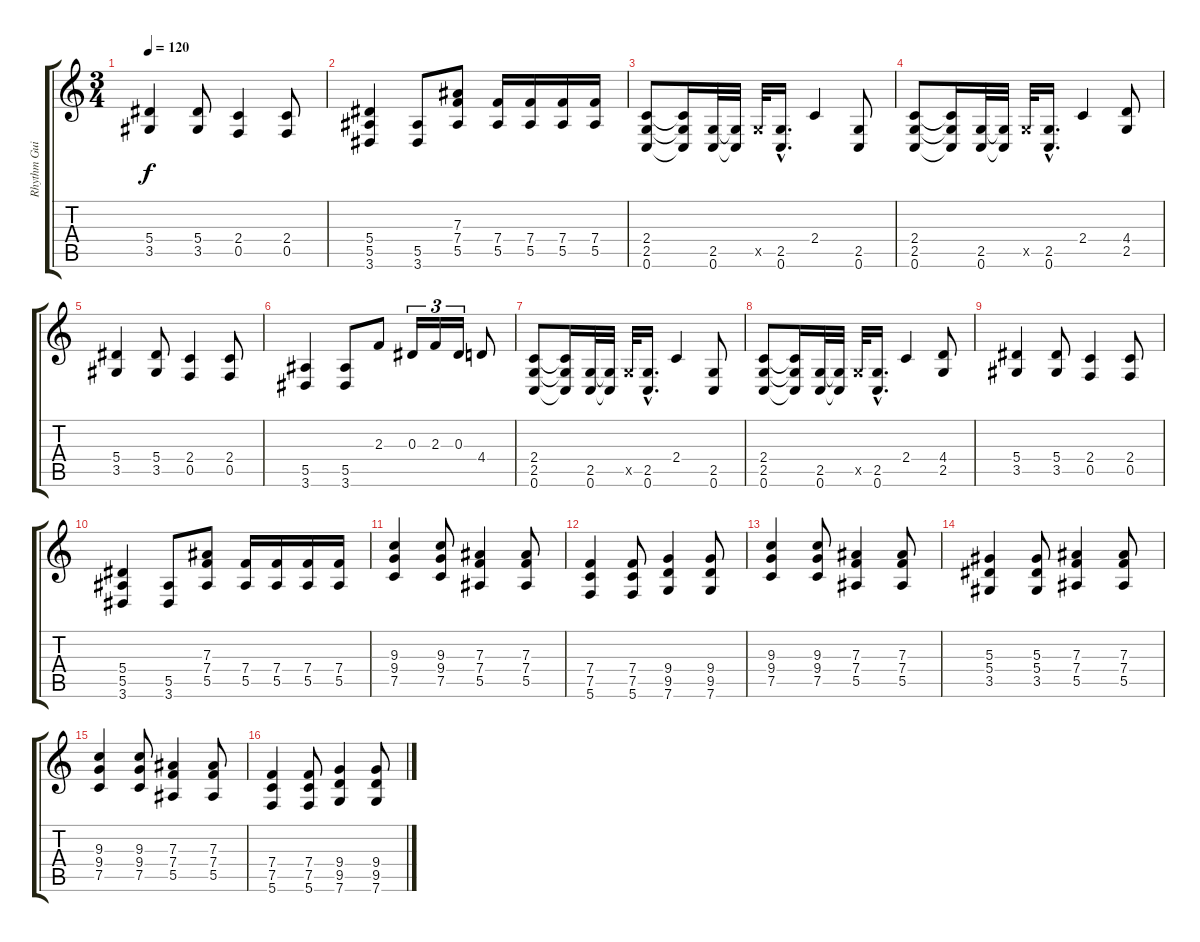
\track ("Rhythm Guitar" "Rhythm Gui") {instrument distortionguitar}
\staff {score tabs}
\tuning (C4 G3 Eb3 Bb2 F2 C2) {hide}
\ts (3 4)
\tempo 120
\clef g2
\ks c
(5.4 3.5).4{dy f} (5.4 3.5).8 (2.4 0.5).4 (2.4 0.5).8 |
(5.4 5.5 3.6).4 (5.5 3.6).8 (7.3 7.4 5.5).8 (7.4 5.5).16 (7.4 5.5).16 (7.4 5.5).16 (7.4 5.5).16 |
(2.4 2.5 0.6).8 (2.4{t} 2.5{t} 0.6{t}).16 (2.5 0.6).32 (2.5{t} 0.6{t}).32 2.5{x}.32 (2.5{hac} 0.6{hac}).16{d} 2.4.4 (2.5 0.6).8 |
(2.4 2.5 0.6).8 (2.4{t} 2.5{t} 0.6{t}).16 (2.5 0.6).32 (2.5{t} 0.6{t}).32 2.5{x}.32 (2.5{hac} 0.6{hac}).16{d} 2.4.4 (4.4 2.5).8 |
(5.4 3.5).4 (5.4 3.5).8 (2.4 0.5).4 (2.4 0.5).8 |
(5.5 3.6).4 (5.5 3.6).8 2.3.8 0.3.16{tu (3 2)} 2.3.16{tu (3 2)} 0.3.16{tu (3 2)} 4.4.8 |
(2.4 2.5 0.6).8 (2.4{t} 2.5{t} 0.6{t}).16 (2.5 0.6).32 (2.5{t} 0.6{t}).32 2.5{x}.32 (2.5{hac} 0.6{hac}).16{d} 2.4.4 (2.5 0.6).8 |
(2.4 2.5 0.6).8 (2.4{t} 2.5{t} 0.6{t}).16 (2.5 0.6).32 (2.5{t} 0.6{t}).32 2.5{x}.32 (2.5{hac} 0.6{hac}).16{d} 2.4.4 (4.4 2.5).8 |
(5.4 3.5).4 (5.4 3.5).8 (2.4 0.5).4 (2.4 0.5).8 |
(5.4 5.5 3.6).4 (5.5 3.6).8 (7.3 7.4 5.5).8 (7.4 5.5).16 (7.4 5.5).16 (7.4 5.5).16 (7.4 5.5).16 |
(9.3 9.4 7.5).4 (9.3 9.4 7.5).8 (7.3 7.4 5.5).4 (7.3 7.4 5.5).8 |
(7.4 7.5 5.6).4 (7.4 7.5 5.6).8 (9.4 9.5 7.6).4 (9.4 9.5 7.6).8 |
(9.3 9.4 7.5).4 (9.3 9.4 7.5).8 (7.3 7.4 5.5).4 (7.3 7.4 5.5).8 |
(5.3 5.4 3.5).4 (5.3 5.4 3.5).8 (7.3 7.4 5.5).4 (7.3 7.4 5.5).8 |
(9.3 9.4 7.5).4 (9.3 9.4 7.5).8 (7.3 7.4 5.5).4 (7.3 7.4 5.5).8 |
(7.4 7.5 5.6).4 (7.4 7.5 5.6).8 (9.4 9.5 7.6).4 (9.4 9.5 7.6).8
